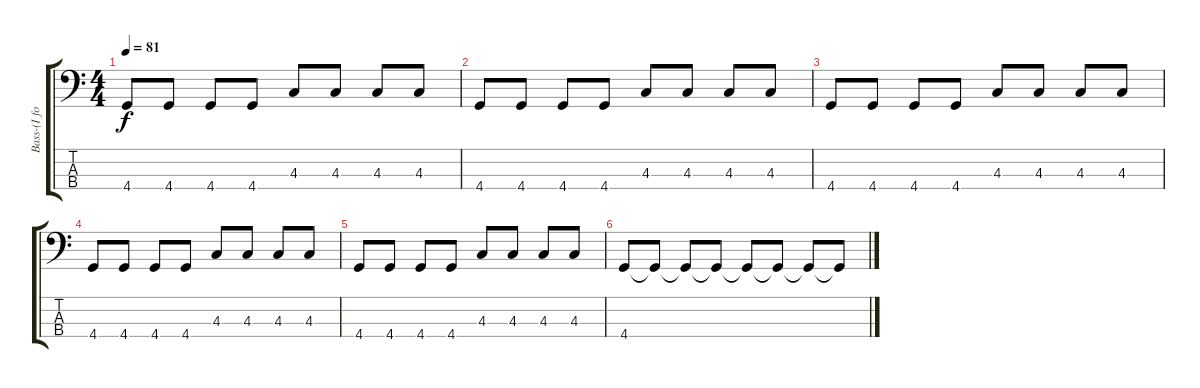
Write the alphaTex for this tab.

\track ("Bass-(I forget his name,Scott?)" "Bass-(I fo") {instrument electricbassfinger}
\staff {score tabs}
\tuning (Gb2 Db2 Ab1 Eb1) {hide}
\ts (4 4)
\tempo 81
\clef f4
\ks c
4.4.8{dy f} 4.4.8 4.4.8 4.4.8 4.3.8 4.3.8 4.3.8 4.3.8 |
4.4.8 4.4.8 4.4.8 4.4.8 4.3.8 4.3.8 4.3.8 4.3.8 |
4.4.8 4.4.8 4.4.8 4.4.8 4.3.8 4.3.8 4.3.8 4.3.8 |
4.4.8 4.4.8 4.4.8 4.4.8 4.3.8 4.3.8 4.3.8 4.3.8 |
4.4.8 4.4.8 4.4.8 4.4.8 4.3.8 4.3.8 4.3.8 4.3.8 |
4.4.8 4.4{t}.8 4.4{t}.8 4.4{t}.8 4.4{t}.8 4.4{t}.8 4.4{t}.8 4.4{t}.8
